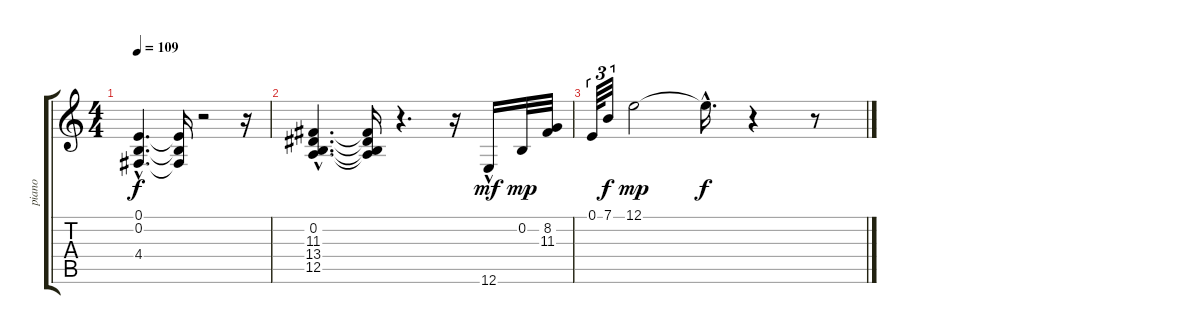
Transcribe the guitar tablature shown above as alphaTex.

\track ("piano" "piano") {instrument brightacousticpiano}
\staff {score tabs}
\tuning (E4 B3 G3 D3 A2 E2) {hide}
\ts (4 4)
\tempo 109
\clef g2
\ks c
(0.1{hac} 0.2{hac} 4.4{hac}).4{d dy f} (0.1{t} 0.2{t} 4.4{t}).16 r.2 r.16 |
(0.2{hac} 11.3{hac} 13.4{hac} 12.5{hac}).4{d} (0.2{t} 11.3{t} 13.4{t} 12.5{t}).16 r.4{d} r.16 12.6{hac}.16{dy mf} 0.2.32{dy mp} (8.2 11.3).32 |
0.1.64{tu (3 2)} 7.1.32{tu (3 2) dy f} 12.1.2{dy mp} 12.1{hac t}.16{d dy f} r.4 r.8
